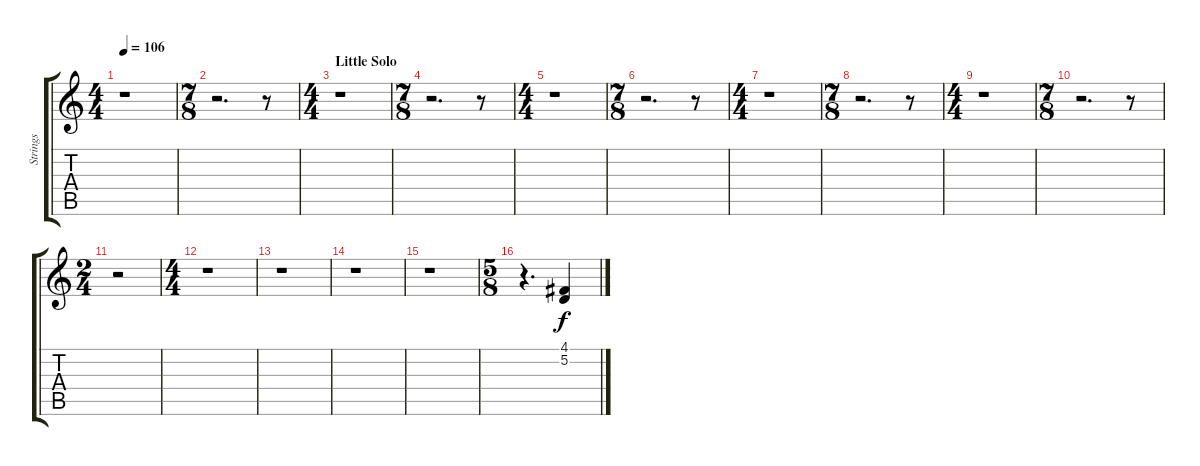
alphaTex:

\track ("Strings" "Strings") {instrument stringensemble1}
\staff {score tabs}
\tuning (D4 A3 F3 C3 G2 D2) {hide}
\ts (4 4)
\tempo 106
\clef g2
\ks c
r.1{dy f} |
\ts (7 8)
r.2{d} r.8 |
\ts (4 4)
\section ("" "Little Solo")
r.1 |
\ts (7 8)
r.2{d} r.8 |
\ts (4 4)
r.1 |
\ts (7 8)
r.2{d} r.8 |
\ts (4 4)
r.1 |
\ts (7 8)
r.2{d} r.8 |
\ts (4 4)
r.1 |
\ts (7 8)
r.2{d} r.8 |
\ts (2 4)
r.2 |
\ts (4 4)
r.1 |
r.1 |
r.1 |
r.1 |
\ts (5 8)
r.4{d} (4.1 5.2).4
